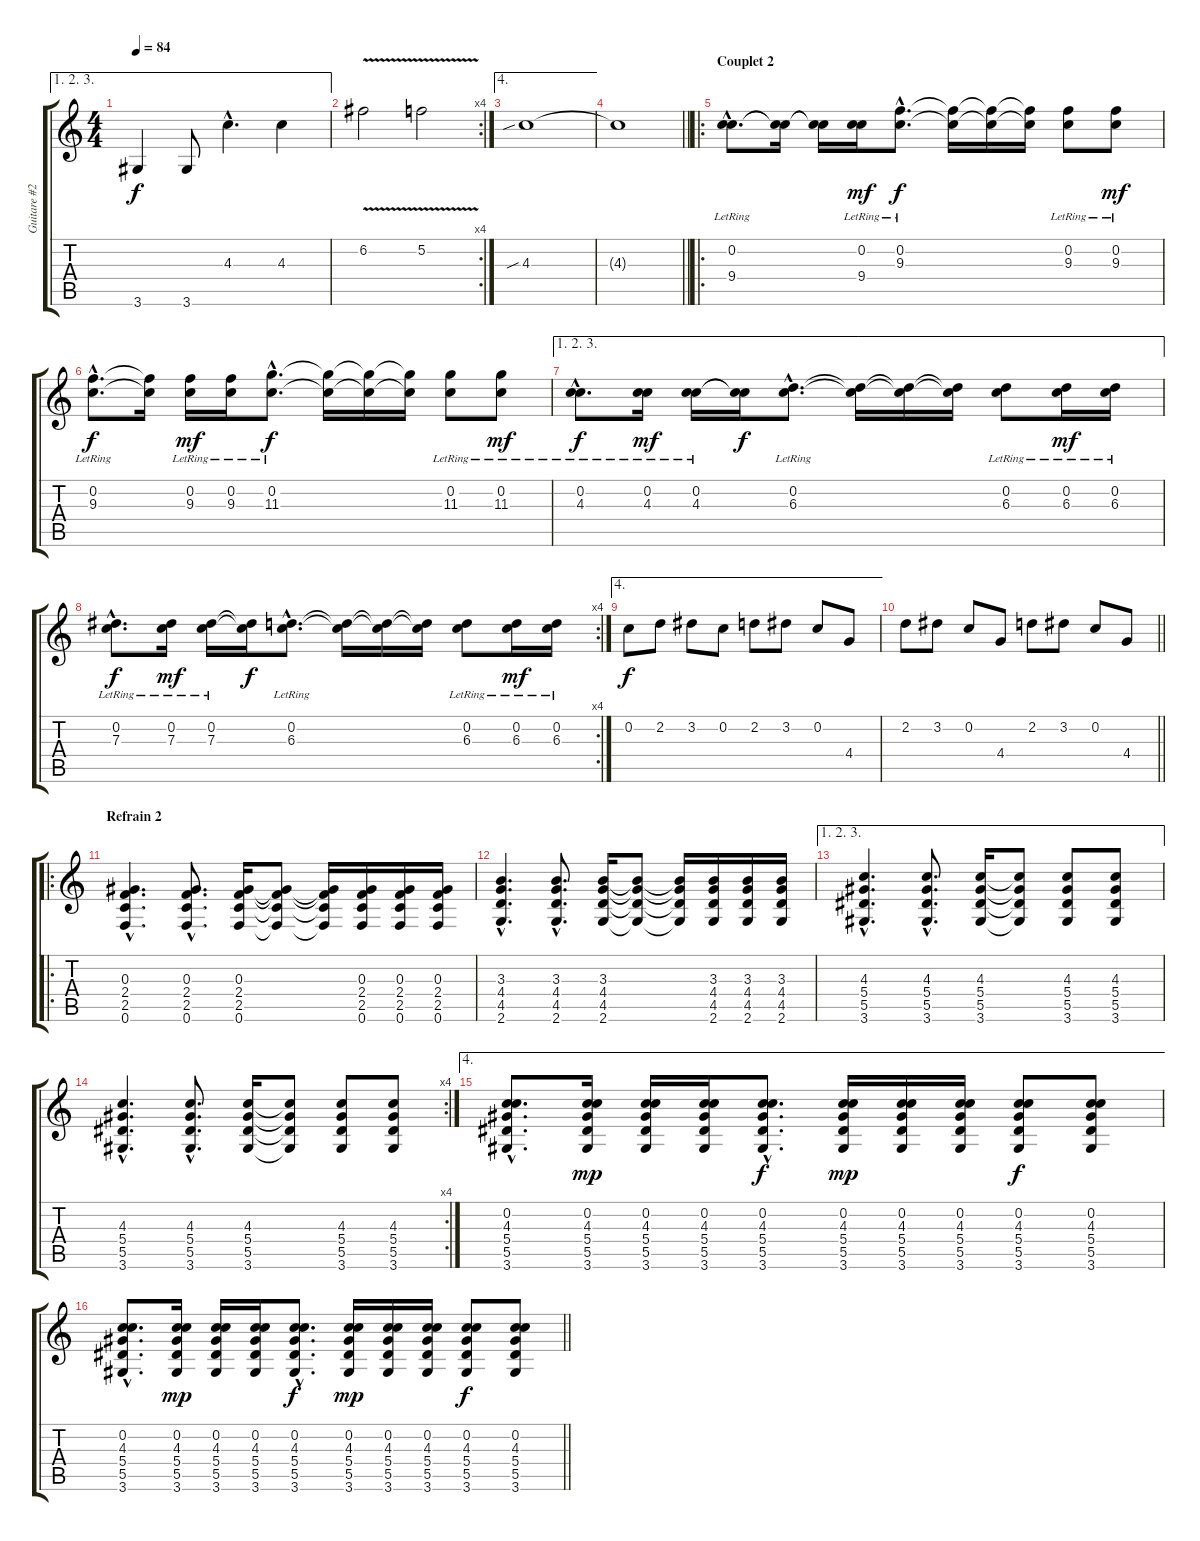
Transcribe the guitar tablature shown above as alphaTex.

\track ("Guitare #2" "Guitare #2") {instrument electricguitarclean}
\staff {score tabs}
\tuning (F4 C4 Ab3 Eb3 Bb2 F2) {hide}
\ae (1 2 3)
\ts (4 4)
\tempo 84
\clef g2
\ks c
3.6.4{dy f} 3.6.8 4.3{hac}.4{d} 4.3.4 |
\rc 4
6.2{v}.2 5.2{v}.2 |
\ae 4
4.3{sib}.1 |
\barLineRight lightlight
4.3{t}.1 |
\ro
\section ("" "Couplet 2")
(0.2{hac} 9.4{hac lr}).8{d volume 13 instrument electricguitarclean} (0.2{t} 9.4{t}).16 (0.2{t} 9.4{t}).16 (0.2 9.4{lr}).16{dy mf} (0.2{hac lr} 9.3{hac lr}).8{d dy f} (0.2{t} 9.3{t}).16 (0.2{t} 9.3{t}).16 (0.2{t} 9.3{t}).16 (0.2{lr} 9.3{lr}).8 (0.2{lr} 9.3{lr}).8{dy mf} |
(0.2{hac lr} 9.3{hac lr}).8{d dy f} (0.2{t} 9.3{t}).16 (0.2{lr} 9.3).16{dy mf} (0.2{lr} 9.3{lr}).16 (0.2{hac lr} 11.3{hac lr}).8{d dy f} (0.2{t} 11.3{t}).16 (0.2{t} 11.3{t}).16 (0.2{t} 11.3{t}).16 (0.2{lr} 11.3{lr}).8 (0.2{lr} 11.3{lr}).8{dy mf} |
\ae (1 2 3)
(0.2{hac lr} 4.3{hac}).8{d dy f} (0.2{lr} 4.3).16{dy mf} (0.2{lr} 4.3).16 (0.2{t} 4.3{t}).16{dy f} (0.2{hac lr} 6.3{hac}).8{d} (0.2{t} 6.3{t}).16 (0.2{t} 6.3{t}).16 (0.2{t} 6.3{t}).16 (0.2{lr} 6.3).8 (0.2{lr} 6.3).16{dy mf} (0.2{lr} 6.3).16 |
\rc 4
(0.2{hac lr} 7.3{hac}).8{d dy f} (0.2{lr} 7.3).16{dy mf} (0.2{lr} 7.3).16 (0.2{t} 7.3{t}).16{dy f} (0.2{hac lr} 6.3{hac}).8{d} (0.2{t} 6.3{t}).16 (0.2{t} 6.3{t}).16 (0.2{t} 6.3{t}).16 (0.2{lr} 6.3).8 (0.2{lr} 6.3).16{dy mf} (0.2{lr} 6.3).16 |
\ae 4
0.2.8{dy f} 2.2.8 3.2.8 0.2.8 2.2.8{volume 5 instrument distortionguitar} 3.2.8{volume 10} 0.2.8 4.4.8 |
\barLineRight lightlight
2.2.8 3.2.8 0.2.8 4.4.8 2.2.8 3.2.8 0.2.8 4.4.8 |
\ro
\section ("" "Refrain 2")
(0.3{hac} 2.4{hac} 2.5{hac} 0.6{hac}).4{d volume 15 instrument distortionguitar} (0.3{hac} 2.4{hac} 2.5{hac} 0.6{hac}).8{d} (0.3 2.4 2.5 0.6).16 (0.3{t} 2.4{t} 2.5{t} 0.6{t}).8 (0.3{t} 2.4{t} 2.5{t} 0.6{t}).16 (0.3 2.4 2.5 0.6).16 (0.3 2.4 2.5 0.6).16 (0.3 2.4 2.5 0.6).16 |
(3.3{hac} 4.4{hac} 4.5{hac} 2.6{hac}).4{d} (3.3{hac} 4.4{hac} 4.5{hac} 2.6{hac}).8{d} (3.3 4.4 4.5 2.6).16 (3.3{t} 4.4{t} 4.5{t} 2.6{t}).8 (3.3{t} 4.4{t} 4.5{t} 2.6{t}).16 (3.3 4.4 4.5 2.6).16 (3.3 4.4 4.5 2.6).16 (3.3 4.4 4.5 2.6).16 |
\ae (1 2 3)
(4.3{hac} 5.4{hac} 5.5{hac} 3.6{hac}).4{d} (4.3{hac} 5.4{hac} 5.5{hac} 3.6{hac}).8{d} (4.3 5.4 5.5 3.6).16 (4.3{t} 5.4{t} 5.5{t} 3.6{t}).8 (4.3 5.4 5.5 3.6).8 (4.3 5.4 5.5 3.6).8 |
\rc 4
(4.3{hac} 5.4{hac} 5.5{hac} 3.6{hac}).4{d} (4.3{hac} 5.4{hac} 5.5{hac} 3.6{hac}).8{d} (4.3 5.4 5.5 3.6).16 (4.3{t} 5.4{t} 5.5{t} 3.6{t}).8 (4.3 5.4 5.5 3.6).8 (4.3 5.4 5.5 3.6).8 |
\ae 4
(0.2{hac} 4.3{hac} 5.4{hac} 5.5{hac} 3.6{hac}).8{d} (0.2 4.3 5.4 5.5 3.6).16{dy mp} (0.2 4.3 5.4 5.5 3.6).16 (0.2 4.3 5.4 5.5 3.6).16 (0.2{hac} 4.3{hac} 5.4{hac} 5.5{hac} 3.6{hac}).8{d dy f} (0.2 4.3 5.4 5.5 3.6).16{dy mp} (0.2 4.3 5.4 5.5 3.6).16 (0.2 4.3 5.4 5.5 3.6).16 (0.2 4.3 5.4 5.5 3.6).8{dy f} (0.2 4.3 5.4 5.5 3.6).8 |
\barLineRight lightlight
(0.2{hac} 4.3{hac} 5.4{hac} 5.5{hac} 3.6{hac}).8{d} (0.2 4.3 5.4 5.5 3.6).16{dy mp} (0.2 4.3 5.4 5.5 3.6).16 (0.2 4.3 5.4 5.5 3.6).16 (0.2{hac} 4.3{hac} 5.4{hac} 5.5{hac} 3.6{hac}).8{d dy f} (0.2 4.3 5.4 5.5 3.6).16{dy mp} (0.2 4.3 5.4 5.5 3.6).16 (0.2 4.3 5.4 5.5 3.6).16 (0.2 4.3 5.4 5.5 3.6).8{dy f} (0.2 4.3 5.4 5.5 3.6).8
